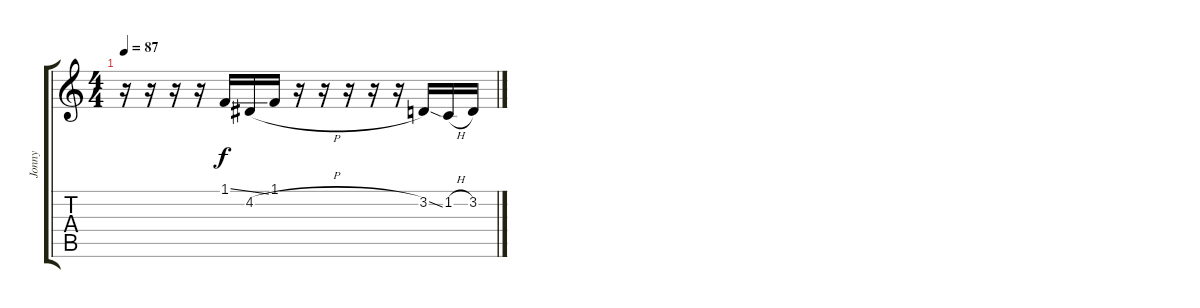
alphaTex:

\track ("Jonny" "Jonny") {instrument fx8scifi}
\staff {score tabs}
\tuning (E4 B3 G3 D3 A2 E2) {hide}
\ts (4 4)
\tempo 87
\clef g2
\ks c
r.16{dy f} r.16 r.16 r.16 1.1{ss}.16 4.2{h}.16 1.1.16 r.16 r.16 r.16 r.16 r.16 3.2{ss}.16 1.2{h}.16 3.2.16
